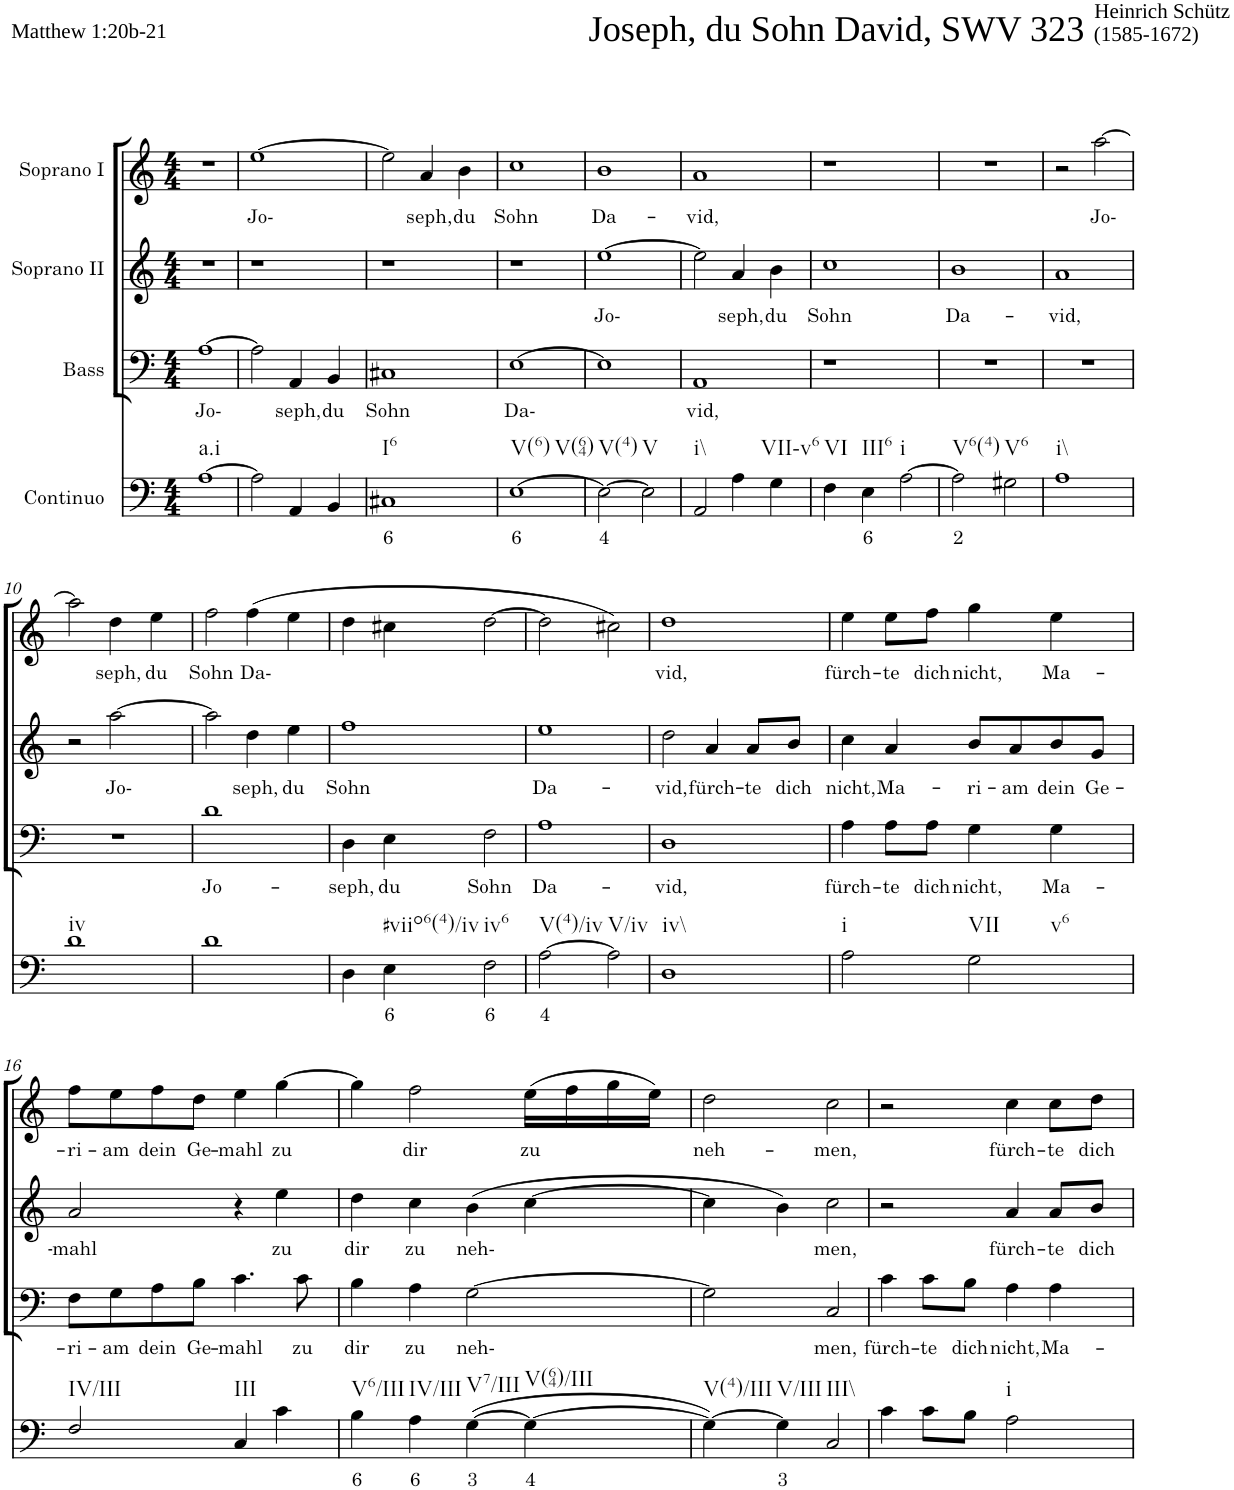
**kern	**text	**kern	**text	**kern	**text	**kern	**text
*part4	*part4	*part3	*part3	*part2	*part2	*part1	*part1
*staff4	*staff4	*staff3	*staff3	*staff2	*staff2	*staff1	*staff1
*I"Continuo	*	*I"Bass	*	*I"Soprano II	*	*I"Soprano I	*
*clefF4	*	*clefF4	*	*clefG2	*	*clefG2	*
*k[]	*	*k[]	*	*k[]	*	*k[]	*
*M4/4	*	*M4/4	*	*M4/4	*	*M4/4	*
=1	=1	=1	=1	=1	=1	=1	=1
!	!	!	!	!	!	!LO:TX:a:t=Matthew 1&colon;20b-21	!
!	!	!	!	!	!	!LO:TX:a:t=Joseph, du Sohn David, SWV 323	!
!	!	!	!	!	!	!LO:TX:a:t=Heinrich Schütz	!
!	!	!	!	!	!	!LO:TX:a:t=(1585-1672)	!
!LO:TX:b:t=a.i	!	!	!	!	!	!	!
!	!	!	!LO:LY:b	!	!	!	!
[1A	.	[1A	Jo-	1r	.	1r	.
=2	=2	=2	=2	=2	=2	=2	=2
!	!	!	!	!	!	!	!LO:LY:b
2A\]	.	2A\]	.	1r	.	[1ee	Jo-
!	!	!	!LO:LY:b	!	!	!	!
4AA/	.	4AA/	seph,	.	.	.	.
!	!	!	!LO:LY:b	!	!	!	!
4BB/	.	4BB/	du	.	.	.	.
=3	=3	=3	=3	=3	=3	=3	=3
!LO:TX:b:t=I6	!	!	!	!	!	!	!
!	!LO:LY:b	!	!LO:LY:b	!	!	!	!
1C#X	6	1C#X	Sohn	1r	.	2ee\]	.
!	!	!	!	!	!	!	!LO:LY:b
.	.	.	.	.	.	4a/	seph,
!	!	!	!	!	!	!	!LO:LY:b
.	.	.	.	.	.	4b\	du
=4	=4	=4	=4	=4	=4	=4	=4
!LO:TX:b:t=V(6)	!	!	!	!	!	!	!
!LO:TX:b:t=V(64)	!	!	!	!	!	!	!
!	!LO:LY:b	!	!LO:LY:b	!	!	!	!LO:LY:b
[1E	6	[1E	Da-	1r	.	1cc	Sohn
=5	=5	=5	=5	=5	=5	=5	=5
!LO:TX:b:t=V(4)	!	!	!	!	!	!	!
!	!LO:LY:b	!	!	!	!LO:LY:b	!	!LO:LY:b
2E\_	4	1E]	.	[1ee	Jo-	1b	Da-
!LO:TX:b:t=V	!	!	!	!	!	!	!
2E\]	.	.	.	.	.	.	.
=6	=6	=6	=6	=6	=6	=6	=6
!LO:TX:b:t=i\\	!	!	!	!	!	!	!
!	!	!	!LO:LY:b	!	!	!	!LO:LY:b
2AA/	.	1AA	vid,	2ee\]	.	1a	vid,
!	!	!	!	!	!LO:LY:b	!	!
4A\	.	.	.	4a/	seph,	.	.
!LO:TX:b:t=VII-v6	!	!	!	!	!	!	!
!	!	!	!	!	!LO:LY:b	!	!
4G\	.	.	.	4b\	du	.	.
=7	=7	=7	=7	=7	=7	=7	=7
!LO:TX:b:t=VI	!	!	!	!	!	!	!
!	!	!	!	!	!LO:LY:b	!	!
4F\	.	1r	.	1cc	Sohn	1r	.
!LO:TX:b:t=III6	!	!	!	!	!	!	!
!	!LO:LY:b	!	!	!	!	!	!
4E\	6	.	.	.	.	.	.
!LO:TX:b:t=i	!	!	!	!	!	!	!
[2A\	.	.	.	.	.	.	.
=8	=8	=8	=8	=8	=8	=8	=8
!LO:TX:b:t=V6(4)	!	!	!	!	!	!	!
!	!LO:LY:b	!	!	!	!LO:LY:b	!	!
2A\]	2	1r	.	1b	Da-	1r	.
!LO:TX:b:t=V6	!	!	!	!	!	!	!
2G#X\	.	.	.	.	.	.	.
=9	=9	=9	=9	=9	=9	=9	=9
!LO:TX:b:t=i\\	!	!	!	!	!	!	!
!	!	!	!	!	!LO:LY:b	!	!
1A	.	1r	.	1a	vid,	2r	.
!	!	!	!	!	!	!	!LO:LY:b
.	.	.	.	.	.	[2aa\	Jo-
!!LO:LB:g=z
=10	=10	=10	=10	=10	=10	=10	=10
!LO:TX:b:t=iv	!	!	!	!	!	!	!
1d	.	1r	.	2r	.	2aa\]	.
!	!	!	!	!	!LO:LY:b	!	!LO:LY:b
.	.	.	.	[2aa\	Jo-	4dd\	seph,
!	!	!	!	!	!	!	!LO:LY:b
.	.	.	.	.	.	4ee\	du
=11	=11	=11	=11	=11	=11	=11	=11
!	!	!	!LO:LY:b	!	!	!	!LO:LY:b
1d	.	1d	Jo-	2aa\]	.	2ff\	Sohn
!	!	!	!	!	!LO:LY:b	!	!LO:LY:b
.	.	.	.	4dd\	seph,	(4ff\	Da-
!	!	!	!	!	!LO:LY:b	!	!
.	.	.	.	4ee\	du	4ee\	.
=12	=12	=12	=12	=12	=12	=12	=12
!	!	!	!LO:LY:b	!	!LO:LY:b	!	!
4D\	.	4D\	seph,	1ff	Sohn	4dd\	.
!LO:TX:b:t=#viio6(4)/iv	!	!	!	!	!	!	!
!	!LO:LY:b	!	!LO:LY:b	!	!	!	!
4E\	6	4E\	du	.	.	4cc#X\	.
!LO:TX:b:t=iv6	!	!	!	!	!	!	!
!	!LO:LY:b	!	!LO:LY:b	!	!	!	!
2F\	6	2F\	Sohn	.	.	[2dd\	.
=13	=13	=13	=13	=13	=13	=13	=13
!LO:TX:b:t=V(4)/iv	!	!	!	!	!	!	!
!	!LO:LY:b	!	!LO:LY:b	!	!LO:LY:b	!	!
[2A\	4	1A	Da-	1ee	Da-	2dd\]	.
!LO:TX:b:t=V/iv	!	!	!	!	!	!	!
2A\]	.	.	.	.	.	2cc#X\)	.
=14	=14	=14	=14	=14	=14	=14	=14
!LO:TX:b:t=iv\\	!	!	!	!	!	!	!
!	!	!	!LO:LY:b	!	!LO:LY:b	!	!LO:LY:b
1D	.	1D	vid,	2dd\	vid,	1dd	vid,
!	!	!	!	!	!LO:LY:b	!	!
.	.	.	.	4a/	fürch-	.	.
!	!	!	!	!	!LO:LY:b	!	!
.	.	.	.	8a/L	te	.	.
!	!	!	!	!	!LO:LY:b	!	!
.	.	.	.	8b/J	dich	.	.
=15	=15	=15	=15	=15	=15	=15	=15
!LO:TX:b:t=i	!	!	!	!	!	!	!
!	!	!	!LO:LY:b	!	!LO:LY:b	!	!LO:LY:b
2A\	.	4A\	fürch-	4cc\	nicht,	4ee\	fürch-
!	!	!	!LO:LY:b	!	!LO:LY:b	!	!LO:LY:b
.	.	8A\L	te	4a/	Ma-	8ee\L	te
!	!	!	!LO:LY:b	!	!	!	!LO:LY:b
.	.	8A\J	dich	.	.	8ff\J	dich
!LO:TX:b:t=VII	!	!	!	!	!	!	!
!LO:TX:b:t=v6	!	!	!	!	!	!	!
!	!	!	!LO:LY:b	!	!LO:LY:b	!	!LO:LY:b
2G\	.	4G\	nicht,	8b/L	ri-	4gg\	nicht,
!	!	!	!	!	!LO:LY:b	!	!
.	.	.	.	8a/	am	.	.
!	!	!	!LO:LY:b	!	!LO:LY:b	!	!LO:LY:b
.	.	4G\	Ma-	8b/	dein	4ee\	Ma-
!	!	!	!	!	!LO:LY:b	!	!
.	.	.	.	8g/J	Ge-	.	.
!!LO:LB:g=z
=16	=16	=16	=16	=16	=16	=16	=16
!LO:TX:b:t=IV/III	!	!	!	!	!	!	!
!	!	!	!LO:LY:b	!	!LO:LY:b	!	!LO:LY:b
2F/	.	8F\L	ri-	2a/	mahl	8ff\L	ri-
!	!	!	!LO:LY:b	!	!	!	!LO:LY:b
.	.	8G\	am	.	.	8ee\	am
!	!	!	!LO:LY:b	!	!	!	!LO:LY:b
.	.	8A\	dein	.	.	8ff\	dein
!	!	!	!LO:LY:b	!	!	!	!LO:LY:b
.	.	8B\J	Ge-	.	.	8dd\J	Ge-
!LO:TX:b:t=III	!	!	!	!	!	!	!
!	!	!	!LO:LY:b	!	!	!	!LO:LY:b
4C/	.	4.c\	mahl	4r	.	4ee\	mahl
!	!	!	!	!	!LO:LY:b	!	!LO:LY:b
4c\	.	.	.	4ee\	zu	[4gg\	zu
!	!	!	!LO:LY:b	!	!	!	!
.	.	8c\	zu	.	.	.	.
=17	=17	=17	=17	=17	=17	=17	=17
!LO:TX:b:t=V6/III	!	!	!	!	!	!	!
!	!LO:LY:b	!	!LO:LY:b	!	!LO:LY:b	!	!
4B\	6	4B\	dir	4dd\	dir	4gg\]	.
!LO:TX:b:t=IV/III	!	!	!	!	!	!	!
!	!LO:LY:b	!	!LO:LY:b	!	!LO:LY:b	!	!LO:LY:b
4A\	6	4A\	zu	4cc\	zu	2ff\	dir
!LO:TX:b:t=V7/III	!	!	!	!	!	!	!
!	!LO:LY:b	!	!LO:LY:b	!	!LO:LY:b	!	!
([4G\	3	[2G\	neh-	(4b\	neh-	.	.
!LO:TX:b:t=V(64)/III	!	!	!	!	!	!	!
!	!LO:LY:b	!	!	!	!	!	!LO:LY:b
4G\_	4	.	.	[4cc\	.	(16ee\LL	zu
.	.	.	.	.	.	16ff\	.
.	.	.	.	.	.	16gg\	.
.	.	.	.	.	.	16ee\JJ)	.
=18	=18	=18	=18	=18	=18	=18	=18
!LO:TX:b:t=V(4)/III	!	!	!	!	!	!	!
!	!	!	!	!	!	!	!LO:LY:b
4G\_)	.	2G\]	.	4cc\]	.	2dd\	neh-
!LO:TX:b:t=V/III	!	!	!	!	!	!	!
!	!LO:LY:b	!	!	!	!	!	!
4G\]	3	.	.	4b\)	.	.	.
!LO:TX:b:t=III\\	!	!	!	!	!	!	!
!	!	!	!LO:LY:b	!	!LO:LY:b	!	!LO:LY:b
2C/	.	2C/	men,	2cc\	men,	2cc\	men,
=19	=19	=19	=19	=19	=19	=19	=19
!	!	!	!LO:LY:b	!	!	!	!
4c\	.	4c\	fürch-	2r	.	2r	.
!	!	!	!LO:LY:b	!	!	!	!
8c\L	.	8c\L	te	.	.	.	.
!	!	!	!LO:LY:b	!	!	!	!
8B\J	.	8B\J	dich	.	.	.	.
!LO:TX:b:t=i	!	!	!	!	!	!	!
!	!	!	!LO:LY:b	!	!LO:LY:b	!	!LO:LY:b
2A\	.	4A\	nicht,	4a/	fürch-	4cc\	fürch-
!	!	!	!LO:LY:b	!	!LO:LY:b	!	!LO:LY:b
.	.	4A\	Ma-	8a/L	te	8cc\L	te
!	!	!	!	!	!LO:LY:b	!	!LO:LY:b
.	.	.	.	8b/J	dich	8dd\J	dich
=	=	=	=	=	=	=	=
*-	*-	*-	*-	*-	*-	*-	*-
